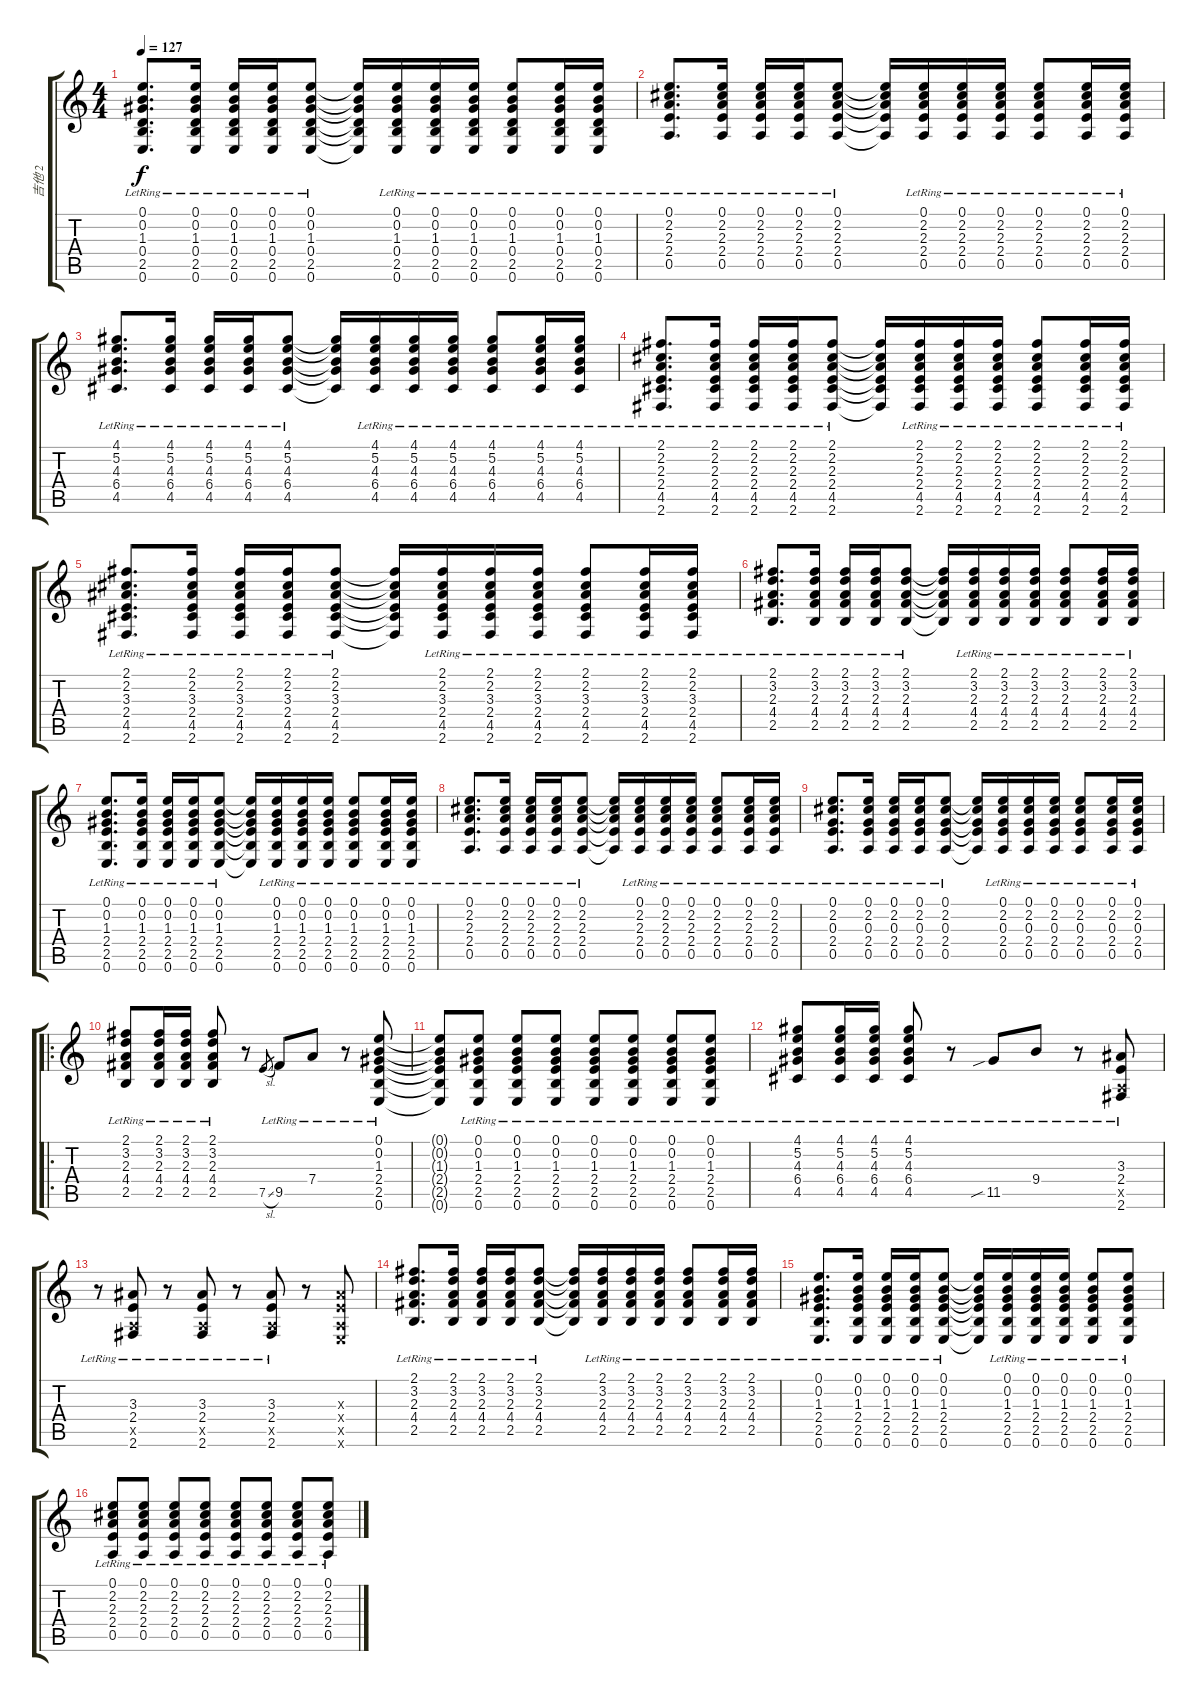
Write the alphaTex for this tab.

\track ("吉他 2" "吉他 2") {instrument acousticguitarsteel}
\staff {score tabs}
\tuning (E4 B3 G3 D3 A2 E2) {hide}
\ts (4 4)
\tempo 127
\clef g2
\ks c
(0.1{lr} 0.2{lr} 1.3{lr} 0.4{lr} 2.5{lr} 0.6{lr}).8{d dy f} (0.1{lr} 0.2{lr} 1.3{lr} 0.4{lr} 2.5{lr} 0.6{lr}).16 (0.1{lr} 0.2{lr} 1.3{lr} 0.4{lr} 2.5{lr} 0.6{lr}).16 (0.1{lr} 0.2{lr} 1.3{lr} 0.4{lr} 2.5{lr} 0.6{lr}).16 (0.1{lr} 0.2{lr} 1.3{lr} 0.4{lr} 2.5{lr} 0.6{lr}).8 (0.1{t} 0.2{t} 1.3{t} 0.4{t} 2.5{t} 0.6{t}).16 (0.1{lr} 0.2{lr} 1.3{lr} 0.4{lr} 2.5{lr} 0.6{lr}).16 (0.1{lr} 0.2{lr} 1.3{lr} 0.4{lr} 2.5{lr} 0.6{lr}).16 (0.1{lr} 0.2{lr} 1.3{lr} 0.4{lr} 2.5{lr} 0.6{lr}).16 (0.1{lr} 0.2{lr} 1.3{lr} 0.4{lr} 2.5{lr} 0.6{lr}).8 (0.1{lr} 0.2{lr} 1.3{lr} 0.4{lr} 2.5{lr} 0.6{lr}).16 (0.1{lr} 0.2{lr} 1.3{lr} 0.4{lr} 2.5{lr} 0.6{lr}).16 |
(0.1{lr} 2.2{lr} 2.3{lr} 2.4{lr} 0.5{lr}).8{d} (0.1{lr} 2.2{lr} 2.3{lr} 2.4{lr} 0.5{lr}).16 (0.1{lr} 2.2{lr} 2.3{lr} 2.4{lr} 0.5{lr}).16 (0.1{lr} 2.2{lr} 2.3{lr} 2.4{lr} 0.5{lr}).16 (0.1{lr} 2.2{lr} 2.3{lr} 2.4{lr} 0.5{lr}).8 (0.1{t} 2.2{t} 2.3{t} 2.4{t} 0.5{t}).16 (0.1{lr} 2.2{lr} 2.3{lr} 2.4{lr} 0.5{lr}).16 (0.1{lr} 2.2{lr} 2.3{lr} 2.4{lr} 0.5{lr}).16 (0.1{lr} 2.2{lr} 2.3{lr} 2.4{lr} 0.5{lr}).16 (0.1{lr} 2.2{lr} 2.3{lr} 2.4{lr} 0.5{lr}).8 (0.1{lr} 2.2{lr} 2.3{lr} 2.4{lr} 0.5{lr}).16 (0.1{lr} 2.2{lr} 2.3{lr} 2.4{lr} 0.5{lr}).16 |
(4.1{lr} 5.2{lr} 4.3{lr} 6.4{lr} 4.5{lr}).8{d} (4.1{lr} 5.2{lr} 4.3{lr} 6.4{lr} 4.5{lr}).16 (4.1{lr} 5.2{lr} 4.3{lr} 6.4{lr} 4.5{lr}).16 (4.1{lr} 5.2{lr} 4.3{lr} 6.4{lr} 4.5{lr}).16 (4.1{lr} 5.2{lr} 4.3{lr} 6.4{lr} 4.5{lr}).8 (4.1{t} 5.2{t} 4.3{t} 6.4{t} 4.5{t}).16 (4.1{lr} 5.2{lr} 4.3{lr} 6.4{lr} 4.5{lr}).16 (4.1{lr} 5.2{lr} 4.3{lr} 6.4{lr} 4.5{lr}).16 (4.1{lr} 5.2{lr} 4.3{lr} 6.4{lr} 4.5{lr}).16 (4.1{lr} 5.2{lr} 4.3{lr} 6.4{lr} 4.5{lr}).8 (4.1{lr} 5.2{lr} 4.3{lr} 6.4{lr} 4.5{lr}).16 (4.1{lr} 5.2{lr} 4.3{lr} 6.4{lr} 4.5{lr}).16 |
(2.1{lr} 2.2{lr} 2.3{lr} 2.4{lr} 4.5{lr} 2.6{lr}).8{d} (2.1{lr} 2.2{lr} 2.3{lr} 2.4{lr} 4.5{lr} 2.6{lr}).16 (2.1{lr} 2.2{lr} 2.3{lr} 2.4{lr} 4.5{lr} 2.6{lr}).16 (2.1{lr} 2.2{lr} 2.3{lr} 2.4{lr} 4.5{lr} 2.6{lr}).16 (2.1{lr} 2.2{lr} 2.3{lr} 2.4{lr} 4.5{lr} 2.6{lr}).8 (2.1{t} 2.2{t} 2.3{t} 2.4{t} 4.5{t} 2.6{t}).16 (2.1{lr} 2.2{lr} 2.3{lr} 2.4{lr} 4.5{lr} 2.6{lr}).16 (2.1{lr} 2.2{lr} 2.3{lr} 2.4{lr} 4.5{lr} 2.6{lr}).16 (2.1{lr} 2.2{lr} 2.3{lr} 2.4{lr} 4.5{lr} 2.6{lr}).16 (2.1{lr} 2.2{lr} 2.3{lr} 2.4{lr} 4.5{lr} 2.6{lr}).8 (2.1{lr} 2.2{lr} 2.3{lr} 2.4{lr} 4.5{lr} 2.6{lr}).16 (2.1{lr} 2.2{lr} 2.3{lr} 2.4{lr} 4.5{lr} 2.6{lr}).16 |
(2.1{lr} 2.2{lr} 3.3{lr} 2.4{lr} 4.5{lr} 2.6{lr}).8{d} (2.1{lr} 2.2{lr} 3.3{lr} 2.4{lr} 4.5{lr} 2.6{lr}).16 (2.1{lr} 2.2{lr} 3.3{lr} 2.4{lr} 4.5{lr} 2.6{lr}).16 (2.1{lr} 2.2{lr} 3.3{lr} 2.4{lr} 4.5{lr} 2.6{lr}).16 (2.1{lr} 2.2{lr} 3.3{lr} 2.4{lr} 4.5{lr} 2.6{lr}).8 (2.1{t} 2.2{t} 3.3{t} 2.4{t} 4.5{t} 2.6{t}).16 (2.1{lr} 2.2{lr} 3.3{lr} 2.4{lr} 4.5{lr} 2.6{lr}).16 (2.1{lr} 2.2{lr} 3.3{lr} 2.4{lr} 4.5{lr} 2.6{lr}).16 (2.1{lr} 2.2{lr} 3.3{lr} 2.4{lr} 4.5{lr} 2.6{lr}).16 (2.1{lr} 2.2{lr} 3.3{lr} 2.4{lr} 4.5{lr} 2.6{lr}).8 (2.1{lr} 2.2{lr} 3.3{lr} 2.4{lr} 4.5{lr} 2.6{lr}).16 (2.1{lr} 2.2{lr} 3.3{lr} 2.4{lr} 4.5{lr} 2.6{lr}).16 |
(2.1{lr} 3.2{lr} 2.3{lr} 4.4{lr} 2.5{lr}).8{d} (2.1{lr} 3.2{lr} 2.3{lr} 4.4{lr} 2.5{lr}).16 (2.1{lr} 3.2{lr} 2.3{lr} 4.4{lr} 2.5{lr}).16 (2.1{lr} 3.2{lr} 2.3{lr} 4.4{lr} 2.5{lr}).16 (2.1{lr} 3.2{lr} 2.3{lr} 4.4{lr} 2.5{lr}).8 (2.1{t} 3.2{t} 2.3{t} 4.4{t} 2.5{t}).16 (2.1{lr} 3.2{lr} 2.3{lr} 4.4{lr} 2.5{lr}).16 (2.1{lr} 3.2{lr} 2.3{lr} 4.4{lr} 2.5{lr}).16 (2.1{lr} 3.2{lr} 2.3{lr} 4.4{lr} 2.5{lr}).16 (2.1{lr} 3.2{lr} 2.3{lr} 4.4{lr} 2.5{lr}).8 (2.1{lr} 3.2{lr} 2.3{lr} 4.4{lr} 2.5{lr}).16 (2.1{lr} 3.2{lr} 2.3{lr} 4.4{lr} 2.5{lr}).16 |
(0.1{lr} 0.2{lr} 1.3{lr} 2.4{lr} 2.5{lr} 0.6{lr}).8{d} (0.1{lr} 0.2{lr} 1.3{lr} 2.4{lr} 2.5{lr} 0.6{lr}).16 (0.1{lr} 0.2{lr} 1.3{lr} 2.4{lr} 2.5{lr} 0.6{lr}).16 (0.1{lr} 0.2{lr} 1.3{lr} 2.4{lr} 2.5{lr} 0.6{lr}).16 (0.1{lr} 0.2{lr} 1.3{lr} 2.4{lr} 2.5{lr} 0.6{lr}).8 (0.1{t} 0.2{t} 1.3{t} 2.4{t} 2.5{t} 0.6{t}).16 (0.1{lr} 0.2{lr} 1.3{lr} 2.4{lr} 2.5{lr} 0.6{lr}).16 (0.1{lr} 0.2{lr} 1.3{lr} 2.4{lr} 2.5{lr} 0.6{lr}).16 (0.1{lr} 0.2{lr} 1.3{lr} 2.4{lr} 2.5{lr} 0.6{lr}).16 (0.1{lr} 0.2{lr} 1.3{lr} 2.4{lr} 2.5{lr} 0.6{lr}).8 (0.1{lr} 0.2{lr} 1.3{lr} 2.4{lr} 2.5{lr} 0.6{lr}).16 (0.1{lr} 0.2{lr} 1.3{lr} 2.4{lr} 2.5{lr} 0.6{lr}).16 |
(0.1{lr} 2.2{lr} 2.3{lr} 2.4{lr} 0.5{lr}).8{d} (0.1{lr} 2.2{lr} 2.3{lr} 2.4{lr} 0.5{lr}).16 (0.1{lr} 2.2{lr} 2.3{lr} 2.4{lr} 0.5{lr}).16 (0.1{lr} 2.2{lr} 2.3{lr} 2.4{lr} 0.5{lr}).16 (0.1{lr} 2.2{lr} 2.3{lr} 2.4{lr} 0.5{lr}).8 (0.1{t} 2.2{t} 2.3{t} 2.4{t} 0.5{t}).16 (0.1{lr} 2.2{lr} 2.3{lr} 2.4{lr} 0.5{lr}).16 (0.1{lr} 2.2{lr} 2.3{lr} 2.4{lr} 0.5{lr}).16 (0.1{lr} 2.2{lr} 2.3{lr} 2.4{lr} 0.5{lr}).16 (0.1{lr} 2.2{lr} 2.3{lr} 2.4{lr} 0.5{lr}).8 (0.1{lr} 2.2{lr} 2.3{lr} 2.4{lr} 0.5{lr}).16 (0.1{lr} 2.2{lr} 2.3{lr} 2.4{lr} 0.5{lr}).16 |
(0.1{lr} 2.2{lr} 0.3{lr} 2.4{lr} 0.5{lr}).8{d} (0.1{lr} 2.2{lr} 0.3{lr} 2.4{lr} 0.5{lr}).16 (0.1{lr} 2.2{lr} 0.3{lr} 2.4{lr} 0.5{lr}).16 (0.1{lr} 2.2{lr} 0.3{lr} 2.4{lr} 0.5{lr}).16 (0.1{lr} 2.2{lr} 0.3{lr} 2.4{lr} 0.5{lr}).8 (0.1{t} 2.2{t} 0.3{t} 2.4{t} 0.5{t}).16 (0.1{lr} 2.2{lr} 0.3{lr} 2.4{lr} 0.5{lr}).16 (0.1{lr} 2.2{lr} 0.3{lr} 2.4{lr} 0.5{lr}).16 (0.1{lr} 2.2{lr} 0.3{lr} 2.4{lr} 0.5{lr}).16 (0.1{lr} 2.2{lr} 0.3{lr} 2.4{lr} 0.5{lr}).8 (0.1{lr} 2.2{lr} 0.3{lr} 2.4{lr} 0.5{lr}).16 (0.1{lr} 2.2{lr} 0.3{lr} 2.4{lr} 0.5{lr}).16 |
\ro
(2.1{lr} 3.2{lr} 2.3{lr} 4.4{lr} 2.5{lr}).8 (2.1{lr} 3.2{lr} 2.3{lr} 4.4{lr} 2.5{lr}).16 (2.1{lr} 3.2{lr} 2.3{lr} 4.4{lr} 2.5{lr}).16 (2.1{lr} 3.2{lr} 2.3{lr} 4.4{lr} 2.5{lr}).8 r.8 7.5{sl}.8{gr} 9.5{lr}.8 7.4{lr}.8 r.8 (0.1{lr} 0.2{lr} 1.3{lr} 2.4{lr} 2.5{lr} 0.6{lr}).8 |
(0.1{t} 0.2{t} 1.3{t} 2.4{t} 2.5{t} 0.6{t}).8 (0.1{lr} 0.2{lr} 1.3{lr} 2.4{lr} 2.5{lr} 0.6{lr}).8 (0.1{lr} 0.2{lr} 1.3{lr} 2.4{lr} 2.5{lr} 0.6{lr}).8 (0.1{lr} 0.2{lr} 1.3{lr} 2.4{lr} 2.5{lr} 0.6{lr}).8 (0.1{lr} 0.2{lr} 1.3{lr} 2.4{lr} 2.5{lr} 0.6{lr}).8 (0.1{lr} 0.2{lr} 1.3{lr} 2.4{lr} 2.5{lr} 0.6{lr}).8 (0.1{lr} 0.2{lr} 1.3{lr} 2.4{lr} 2.5{lr} 0.6{lr}).8 (0.1{lr} 0.2{lr} 1.3{lr} 2.4{lr} 2.5{lr} 0.6{lr}).8 |
(4.1{lr} 5.2{lr} 4.3{lr} 6.4{lr} 4.5{lr}).8 (4.1{lr} 5.2{lr} 4.3{lr} 6.4{lr} 4.5{lr}).16 (4.1{lr} 5.2{lr} 4.3{lr} 6.4{lr} 4.5{lr}).16 (4.1{lr} 5.2{lr} 4.3{lr} 6.4{lr} 4.5{lr}).8 r.8 11.5{sib lr}.8 9.4{lr}.8 r.8 (3.3{lr} 2.4{lr} 0.5{x} 2.6{lr}).8 |
r.8 (3.3{lr} 2.4{lr} 0.5{x} 2.6{lr}).8 r.8 (3.3{lr} 2.4{lr} 0.5{x} 2.6{lr}).8 r.8 (3.3{lr} 2.4{lr} 0.5{x} 2.6{lr}).8 r.8 (3.3{x} 2.4{x} 0.5{x} 0.6{x}).8 |
(2.1{lr} 3.2{lr} 2.3{lr} 4.4{lr} 2.5{lr}).8{d} (2.1{lr} 3.2{lr} 2.3{lr} 4.4{lr} 2.5{lr}).16 (2.1{lr} 3.2{lr} 2.3{lr} 4.4{lr} 2.5{lr}).16 (2.1{lr} 3.2{lr} 2.3{lr} 4.4{lr} 2.5{lr}).16 (2.1{lr} 3.2{lr} 2.3{lr} 4.4{lr} 2.5{lr}).8 (2.1{t} 3.2{t} 2.3{t} 4.4{t} 2.5{t}).16 (2.1{lr} 3.2{lr} 2.3{lr} 4.4{lr} 2.5{lr}).16 (2.1{lr} 3.2{lr} 2.3{lr} 4.4{lr} 2.5{lr}).16 (2.1{lr} 3.2{lr} 2.3{lr} 4.4{lr} 2.5{lr}).16 (2.1{lr} 3.2{lr} 2.3{lr} 4.4{lr} 2.5{lr}).8 (2.1{lr} 3.2{lr} 2.3{lr} 4.4{lr} 2.5{lr}).16 (2.1{lr} 3.2{lr} 2.3{lr} 4.4{lr} 2.5{lr}).16 |
(0.1{lr} 0.2{lr} 1.3{lr} 2.4{lr} 2.5{lr} 0.6{lr}).8{d} (0.1{lr} 0.2{lr} 1.3{lr} 2.4{lr} 2.5{lr} 0.6{lr}).16 (0.1{lr} 0.2{lr} 1.3{lr} 2.4{lr} 2.5{lr} 0.6{lr}).16 (0.1{lr} 0.2{lr} 1.3{lr} 2.4{lr} 2.5{lr} 0.6{lr}).16 (0.1{lr} 0.2{lr} 1.3{lr} 2.4{lr} 2.5{lr} 0.6{lr}).8 (0.1{t} 0.2{t} 1.3{t} 2.4{t} 2.5{t} 0.6{t}).16 (0.1{lr} 0.2{lr} 1.3{lr} 2.4{lr} 2.5{lr} 0.6{lr}).16 (0.1{lr} 0.2{lr} 1.3{lr} 2.4{lr} 2.5{lr} 0.6{lr}).16 (0.1{lr} 0.2{lr} 1.3{lr} 2.4{lr} 2.5{lr} 0.6{lr}).16 (0.1{lr} 0.2{lr} 1.3{lr} 2.4{lr} 2.5{lr} 0.6{lr}).8 (0.1{lr} 0.2{lr} 1.3{lr} 2.4{lr} 2.5{lr} 0.6{lr}).8 |
(0.1{lr} 2.2{lr} 2.3{lr} 2.4{lr} 0.5{lr}).8 (0.1{lr} 2.2{lr} 2.3{lr} 2.4{lr} 0.5{lr}).8 (0.1{lr} 2.2{lr} 2.3{lr} 2.4{lr} 0.5{lr}).8 (0.1{lr} 2.2{lr} 2.3{lr} 2.4{lr} 0.5{lr}).8 (0.1{lr} 2.2{lr} 2.3{lr} 2.4{lr} 0.5{lr}).8 (0.1{lr} 2.2{lr} 2.3{lr} 2.4{lr} 0.5{lr}).8 (0.1{lr} 2.2{lr} 2.3{lr} 2.4{lr} 0.5{lr}).8 (0.1{lr} 2.2{lr} 2.3{lr} 2.4{lr} 0.5{lr}).8
